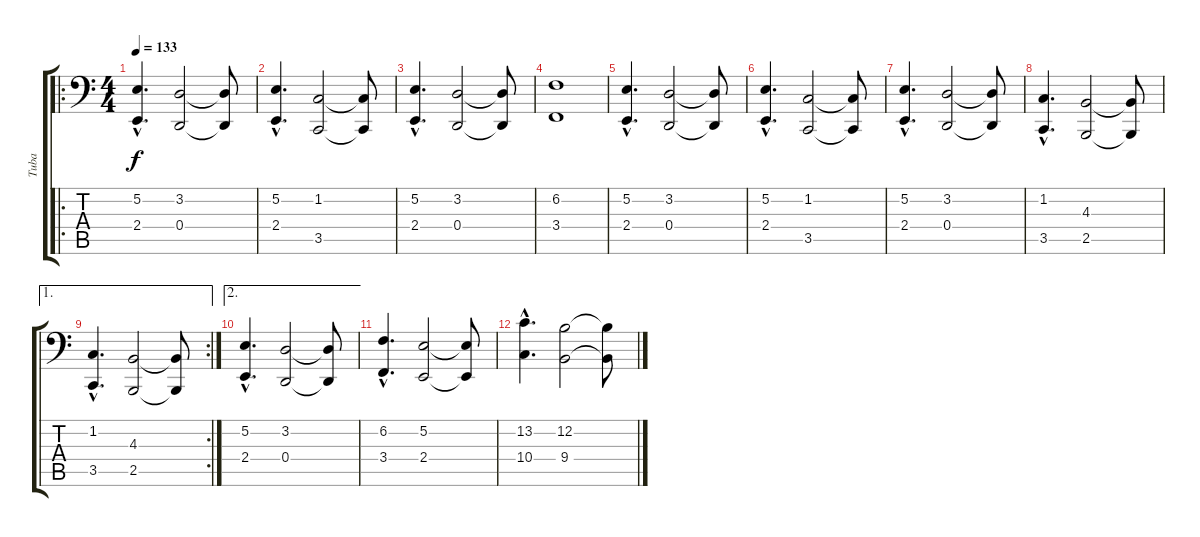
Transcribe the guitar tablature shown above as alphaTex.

\track ("Tuba" "Tuba") {instrument tuba}
\staff {score tabs}
\tuning (E3 B2 G2 D2 A1 E1) {hide}
\ro
\ts (4 4)
\tempo 133
\clef f4
\ks c
(5.2{hac} 2.4{hac}).4{d dy f} (3.2 0.4).2 (3.2{t} 0.4{t}).8 |
(5.2{hac} 2.4{hac}).4{d} (1.2 3.5).2 (1.2{t} 3.5{t}).8 |
(5.2{hac} 2.4{hac}).4{d} (3.2 0.4).2 (3.2{t} 0.4{t}).8 |
(6.2 3.4).1 |
(5.2{hac} 2.4{hac}).4{d} (3.2 0.4).2 (3.2{t} 0.4{t}).8 |
(5.2{hac} 2.4{hac}).4{d} (1.2 3.5).2 (1.2{t} 3.5{t}).8 |
(5.2{hac} 2.4{hac}).4{d} (3.2 0.4).2 (3.2{t} 0.4{t}).8 |
(1.2{hac} 3.5{hac}).4{d} (4.3 2.5).2 (4.3{t} 2.5{t}).8 |
\ae 1
\rc 2
(1.2{hac} 3.5{hac}).4{d} (4.3 2.5).2 (4.3{t} 2.5{t}).8 |
\ae 2
(5.2{hac} 2.4{hac}).4{d} (3.2 0.4).2 (3.2{t} 0.4{t}).8 |
(6.2{hac} 3.4{hac}).4{d} (5.2 2.4).2 (5.2{t} 2.4{t}).8 |
(13.2{hac} 10.4{hac}).4{d} (12.2 9.4).2 (12.2{t} 9.4{t}).8
